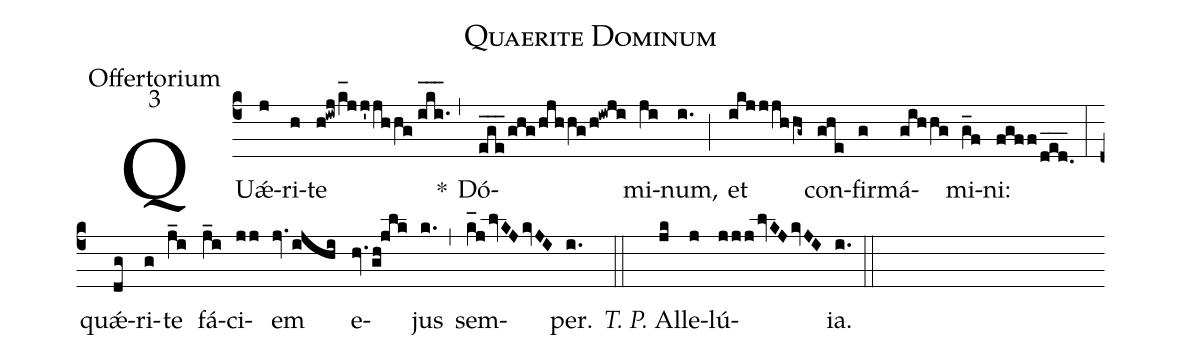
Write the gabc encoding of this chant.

name: Quaerite Dominum;
office-part: Offertorium;
mode: 3;
%%
(c4) QUǽ(j)ri(h)te(h!iwj/k_[hl:1]jj'jhhg//i_[hl:1]k_[hl:1]i._[hl:1]) *(,) Dó(e_g_e_/ghg/hjhhg/h!iwji)mi(ji)num,(i.) (;) et(ikjjjhhg~) con(ghe)fir(g)má(gihhg)mi(g_f)ni:(fgff/d_e_d._) (:)
quǽ(dg)ri(g)te(j_i) fá(j_i)ci(jj)em(jv.ijhi) e(hv.gh!jlk)jus(k.) (,) sem(k_[hl:1]jlvKJkvJI)per.(i.) (::)
<i>T. P.</i> Al(jk)le(j)lú(jjjlvKJkvJI)ia.(i.) (::)
